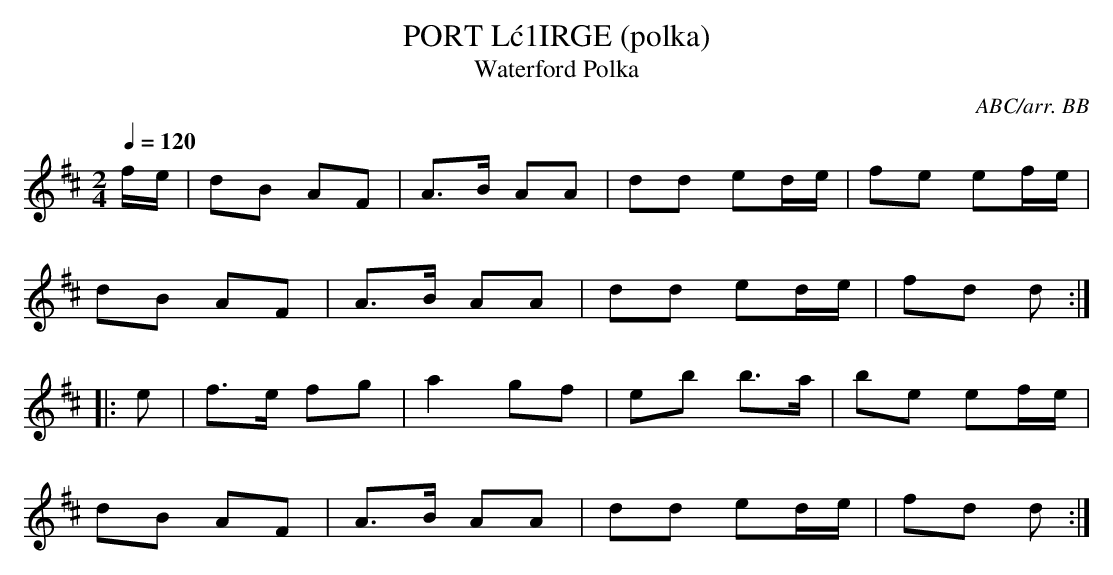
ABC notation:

X:1
T:PORT L\'c1IRGE (polka)
T:Waterford Polka
C:ABC/arr. BB
Q:1/4=120
M:2/4
L:1/8
K:D
f/e/|dB AF|A>B AA|dd ed/e/|fe ef/e/|
dB AF|A>B AA|dd ed/e/|fd d :|
|:e|f>e fg|a2 gf|eb b>a|be ef/e/|
dB AF|A>B AA|dd ed/e/|fd d :|
